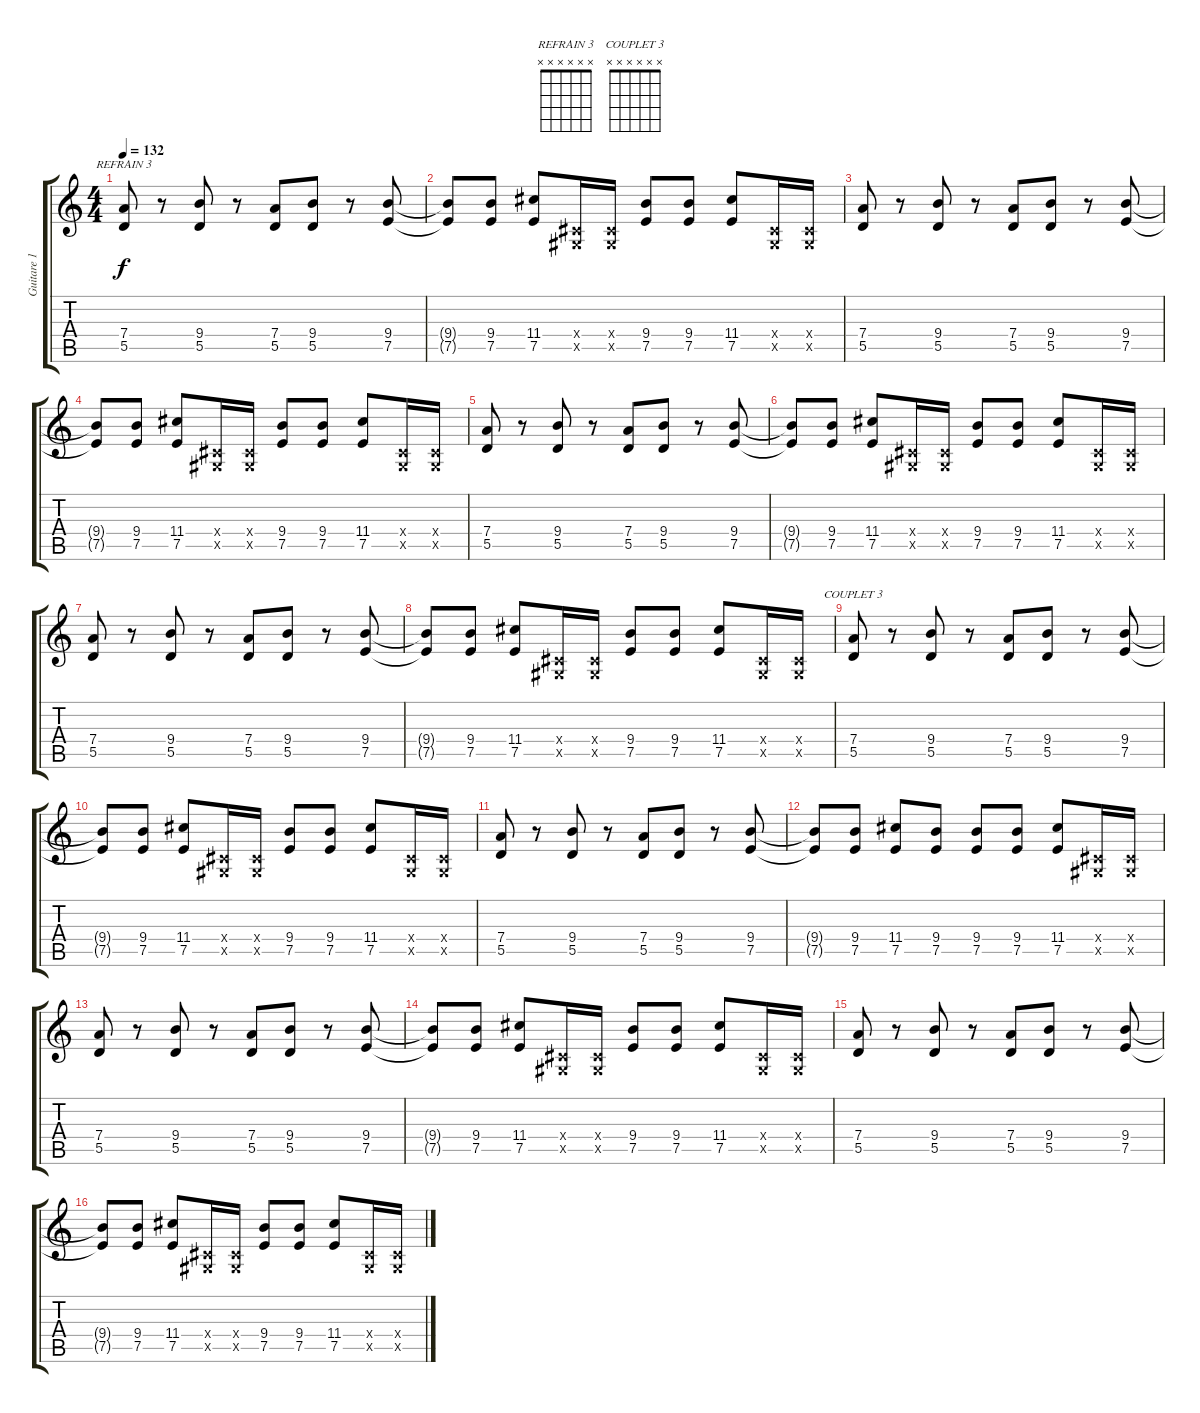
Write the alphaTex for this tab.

\track ("Guitare 1" "Guitare 1") {instrument distortionguitar}
\staff {score tabs}
\tuning (E4 B3 G3 D3 A2 E2) {hide}
\chord ("REFRAIN 3" x x x x x x) {firstfret 0}
\chord ("COUPLET 3" x x x x x x) {firstfret 0}
\ts (4 4)
\tempo 132
\clef g2
\ks c
(7.4 5.5).8{ch "REFRAIN 3" dy f} r.8 (9.4 5.5).8 r.8 (7.4 5.5).8 (9.4 5.5).8 r.8 (9.4 7.5).8 |
(9.4{t} 7.5{t}).8 (9.4 7.5).8 (11.4 7.5).8 (-1.4{x} -1.5{x}).16 (-1.4{x} -1.5{x}).16 (9.4 7.5).8 (9.4 7.5).8 (11.4 7.5).8 (-1.4{x} -1.5{x}).16 (-1.4{x} -1.5{x}).16 |
(7.4 5.5).8 r.8 (9.4 5.5).8 r.8 (7.4 5.5).8 (9.4 5.5).8 r.8 (9.4 7.5).8 |
(9.4{t} 7.5{t}).8 (9.4 7.5).8 (11.4 7.5).8 (-1.4{x} -1.5{x}).16 (-1.4{x} -1.5{x}).16 (9.4 7.5).8 (9.4 7.5).8 (11.4 7.5).8 (-1.4{x} -1.5{x}).16 (-1.4{x} -1.5{x}).16 |
(7.4 5.5).8 r.8 (9.4 5.5).8 r.8 (7.4 5.5).8 (9.4 5.5).8 r.8 (9.4 7.5).8 |
(9.4{t} 7.5{t}).8 (9.4 7.5).8 (11.4 7.5).8 (-1.4{x} -1.5{x}).16 (-1.4{x} -1.5{x}).16 (9.4 7.5).8 (9.4 7.5).8 (11.4 7.5).8 (-1.4{x} -1.5{x}).16 (-1.4{x} -1.5{x}).16 |
(7.4 5.5).8 r.8 (9.4 5.5).8 r.8 (7.4 5.5).8 (9.4 5.5).8 r.8 (9.4 7.5).8 |
(9.4{t} 7.5{t}).8 (9.4 7.5).8 (11.4 7.5).8 (-1.4{x} -1.5{x}).16 (-1.4{x} -1.5{x}).16 (9.4 7.5).8 (9.4 7.5).8 (11.4 7.5).8 (-1.4{x} -1.5{x}).16 (-1.4{x} -1.5{x}).16 |
(7.4 5.5).8{ch "COUPLET 3"} r.8 (9.4 5.5).8 r.8 (7.4 5.5).8 (9.4 5.5).8 r.8 (9.4 7.5).8 |
(9.4{t} 7.5{t}).8 (9.4 7.5).8 (11.4 7.5).8 (-1.4{x} -1.5{x}).16 (-1.4{x} -1.5{x}).16 (9.4 7.5).8 (9.4 7.5).8 (11.4 7.5).8 (-1.4{x} -1.5{x}).16 (-1.4{x} -1.5{x}).16 |
(7.4 5.5).8 r.8 (9.4 5.5).8 r.8 (7.4 5.5).8 (9.4 5.5).8 r.8 (9.4 7.5).8 |
(9.4{t} 7.5{t}).8 (9.4 7.5).8 (11.4 7.5).8 (9.4 7.5).8 (9.4 7.5).8 (9.4 7.5).8 (11.4 7.5).8 (-1.4{x} -1.5{x}).16 (-1.4{x} -1.5{x}).16 |
(7.4 5.5).8 r.8 (9.4 5.5).8 r.8 (7.4 5.5).8 (9.4 5.5).8 r.8 (9.4 7.5).8 |
(9.4{t} 7.5{t}).8 (9.4 7.5).8 (11.4 7.5).8 (-1.4{x} -1.5{x}).16 (-1.4{x} -1.5{x}).16 (9.4 7.5).8 (9.4 7.5).8 (11.4 7.5).8 (-1.4{x} -1.5{x}).16 (-1.4{x} -1.5{x}).16 |
(7.4 5.5).8 r.8 (9.4 5.5).8 r.8 (7.4 5.5).8 (9.4 5.5).8 r.8 (9.4 7.5).8 |
(9.4{t} 7.5{t}).8 (9.4 7.5).8 (11.4 7.5).8 (-1.4{x} -1.5{x}).16 (-1.4{x} -1.5{x}).16 (9.4 7.5).8 (9.4 7.5).8 (11.4 7.5).8 (-1.4{x} -1.5{x}).16 (-1.4{x} -1.5{x}).16
